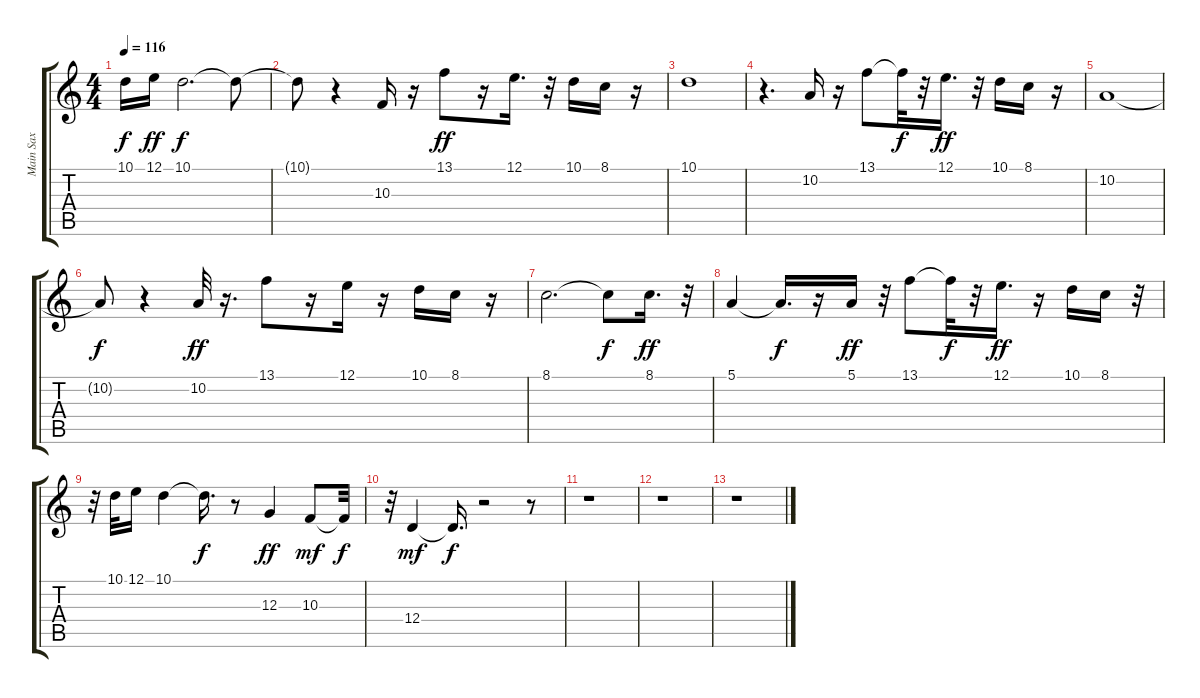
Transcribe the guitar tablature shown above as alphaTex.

\track ("Main Sax" "Main Sax") {instrument tenorsax}
\staff {score tabs}
\tuning (E4 B3 G3 D3 A2 E2) {hide}
\ts (4 4)
\tempo 116
\clef g2
\ks c
10.1.16{dy f} 12.1.16{dy ff} 10.1.2{d dy f} 10.1{t}.8 |
10.1{t}.8 r.4 10.3.16 r.16 13.1.8{dy ff} r.16 12.1.16{d} r.32 10.1.16 8.1.16 r.16 |
10.1.1 |
r.4{d} 10.2.16 r.16 13.1.8 13.1{t}.32{dy f} r.32 12.1.16{d dy ff} r.32 10.1.16 8.1.16 r.16 |
10.2.1 |
10.2{t}.8{dy f} r.4 10.2.32{dy ff} r.16{d} 13.1.8 r.16 12.1.16 r.16 10.1.16 8.1.16 r.16 |
8.1.2{d} 8.1{t}.8{dy f} 8.1.16{d dy ff} r.32 |
5.1.4 5.1{t}.16{d dy f} r.16 5.1.16{dy ff} r.32 13.1.8 13.1{t}.32{dy f} r.32 12.1.16{d dy ff} r.16 10.1.16 8.1.16 r.32 |
r.32 10.1.32 12.1.16 10.1.4 10.1{t}.16{d dy f} r.8 12.3.4{dy ff} 10.3.8{dy mf} 10.3{t}.32{dy f} |
r.32 12.4.4{dy mf} 12.4{t}.16{d dy f} r.2 r.8 |
r.1 |
r.1 |
r.1
